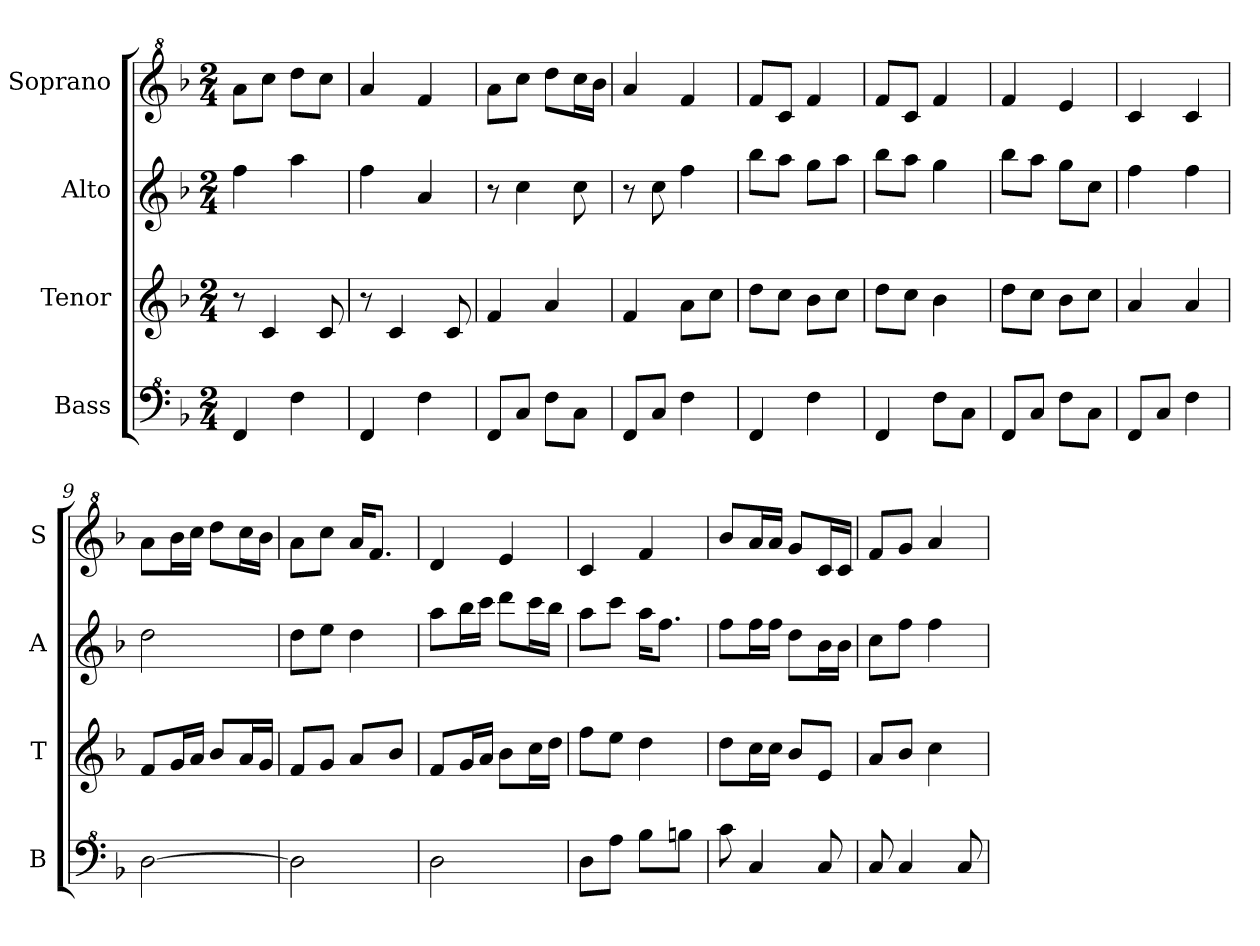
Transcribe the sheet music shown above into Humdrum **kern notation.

**kern	**kern	**kern	**kern
*part4	*part3	*part2	*part1
*staff4	*staff3	*staff2	*staff1
*I"Bass	*I"Tenor	*I"Alto	*I"Soprano
*I'B	*I'T	*I'A	*I'S
*clefF^4	*clefG2	*clefG2	*clefG^2
*k[b-]	*k[b-]	*k[b-]	*k[b-]
*M2/4	*M2/4	*M2/4	*M2/4
*MM45	*MM45	*MM45	*MM45
=1	=1	=1	=1
4F/	8r	4ff\	8aa\L
.	4c/	.	8ccc\J
4f\	.	4aa\	8ddd\L
.	8c/	.	8ccc\J
=2	=2	=2	=2
4F/	8r	4ff\	4aa/
.	4c/	.	.
4f\	.	4a/	4ff/
.	8c/	.	.
=3	=3	=3	=3
8F/L	4f/	8r	8aa\L
8c/J	.	4cc\	8ccc\J
8f\L	4a/	.	8ddd\L
8c\J	.	8cc\	16ccc\L
.	.	.	16bb-\JJ
=4	=4	=4	=4
8F/L	4f/	8r	4aa/
8c/J	.	8cc\	.
4f\	8a\L	4ff\	4ff/
.	8cc\J	.	.
=5	=5	=5	=5
4F/	8dd\L	8bb-\L	8ff/L
.	8cc\J	8aa\J	8cc/J
4f\	8b-\L	8gg\L	4ff/
.	8cc\J	8aa\J	.
=6	=6	=6	=6
4F/	8dd\L	8bb-\L	8ff/L
.	8cc\J	8aa\J	8cc/J
8f\L	4b-\	4gg\	4ff/
8c\J	.	.	.
=7	=7	=7	=7
8F/L	8dd\L	8bb-\L	4ff/
8c/J	8cc\J	8aa\J	.
8f\L	8b-\L	8gg\L	4ee/
8c\J	8cc\J	8cc\J	.
=8	=8	=8	=8
8F/L	4a/	4ff\	4cc/
8c/J	.	.	.
4f\	4a/	4ff\	4cc/
=9	=9	=9	=9
[2d\	8f/L	2dd\	8aa\L
.	16g/L	.	16bb-\L
.	16a/JJ	.	16ccc\JJ
.	8b-/L	.	8ddd\L
.	16a/L	.	16ccc\L
.	16g/JJ	.	16bb-\JJ
!!LO:LB:g=z
=10	=10	=10	=10
2d\]	8f/L	8dd\L	8aa\L
.	8g/J	8ee\J	8ccc\J
.	8a/L	4dd\	16aa/KL
.	.	.	8.ff/J
.	8b-/J	.	.
=11	=11	=11	=11
2d\	8f/L	8aa\L	4dd/
.	16g/L	16bb-\L	.
.	16a/JJ	16ccc\JJ	.
.	8b-\L	8ddd\L	4ee/
.	16cc\L	16ccc\L	.
.	16dd\JJ	16bb-\JJ	.
=12	=12	=12	=12
8d\L	8ff\L	8aa\L	4cc/
8a\J	8ee\J	8ccc\J	.
8b-\L	4dd\	16aa\KL	4ff/
.	.	8.ff\J	.
8bn\J	.	.	.
=13	=13	=13	=13
8cc\	8dd\L	8ff\L	8bb-/L
4c/	16cc\L	16ff\L	16aa/L
.	16cc\JJ	16ff\JJ	16aa/JJ
.	8b-/L	8dd\L	8gg/L
8c/	8e/J	16b-\L	16cc/L
.	.	16b-\JJ	16cc/JJ
=14	=14	=14	=14
8c/	8a/L	8cc\L	8ff/L
4c/	8b-/J	8ff\J	8gg/J
.	4cc\	4ff\	4aa/
8c/	.	.	.
=	=	=	=
*-	*-	*-	*-
